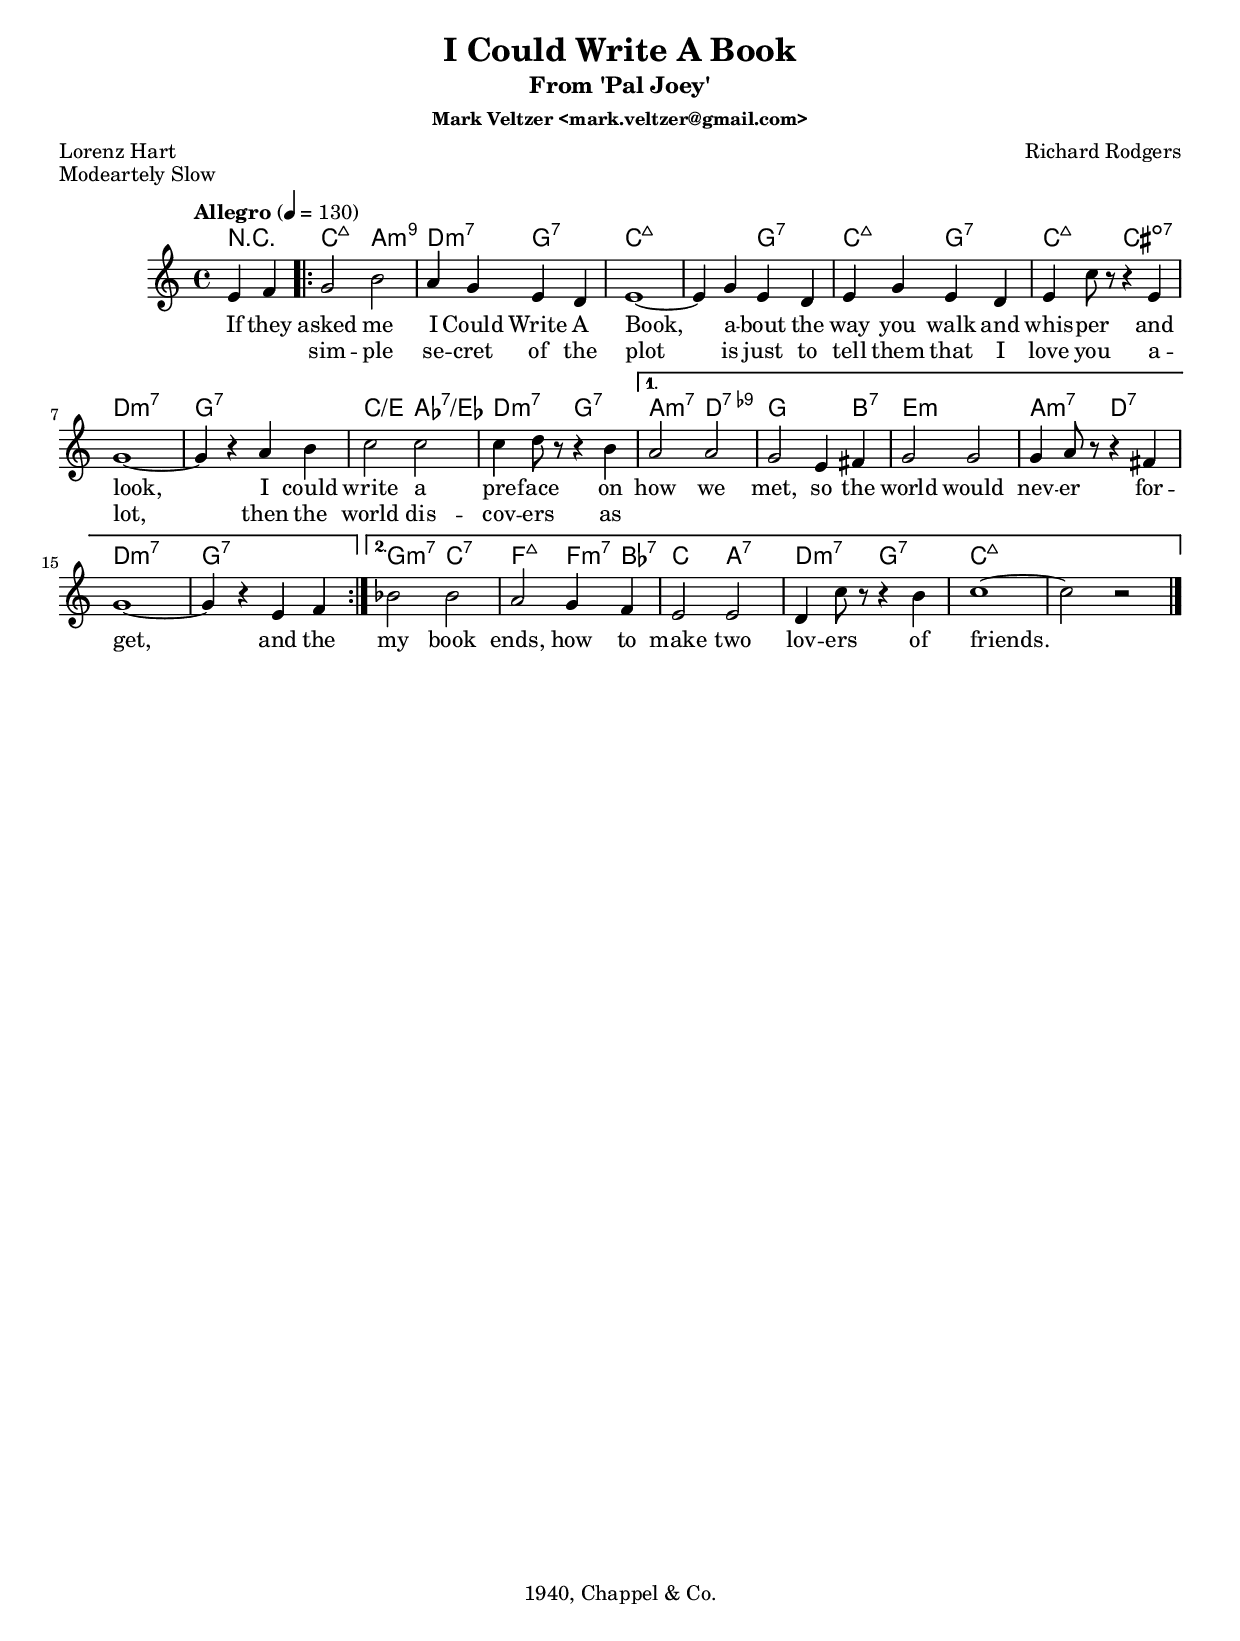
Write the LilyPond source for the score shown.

\include "src/include/common.lyi"
\header {
	title="I Could Write A Book"
	subtitle="From 'Pal Joey'"
	composer="Richard Rodgers"
	poet="Lorenz Hart"
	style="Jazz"
	piece="Modeartely Slow"
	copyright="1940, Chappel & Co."

	completion="5"

	uuid="e00ddbf8-a26e-11df-92da-0019d11e5a41"
}

%{
	TODO:
%}

myChords=\chordmode {
	\set chordChanges = ##t

	\partial 2 r2 |
	\repeat volta 2 {
		c2:maj7 a2:min9 | d2:min7 g2:7 | c1:maj7 | c2:maj7 g2:7 |
		c2:maj7 g2:7 | c2:maj7 cis2:dim7 | d1:min7 | g1:7 |
		c2/e aes2:7/ees | d2:min7 g2:7 |
	}
	\alternative {
		{
			a2:min7 d2:7.9- | g2. b4:7 |
			e1:min | a2:min7 d2:7 | d1:min7 | g1:7 |
		}
		{
			g2:min7 c2:7 | f2:maj7 f4:min7 bes4:7 |
			c2 a2:7 | d2:min7 g2:7 | c1:maj7 | c1:maj7 |
		}
	}
}

myVoice=\relative c' {
	\time 4/4
	\key c \major
	%% http://veltzer.net/blog/blog/2010/08/14/musical-tempo-table/
	\tempo "Allegro" 4 = 130

	\partial 2 e4 f4 |
	\repeat volta 2 {
		g2 b2 | a4 g e d | e1 ~ | e4 g e4 d4 |
		e4 g4 e4 d4 | e4 c'8 r8 r4 e,4 | g1 ~ | g4 r4 a4 b4 |
		c2 c2 | c4 d8 r8 r4 b4 |
	}
	\alternative {
		{
			a2 a2 | g2 e4 fis4 |
			g2 g2 | g4 a8 r8 r4 fis4 | g1 ~ | g4 r4 e4 f4 |
		}
		{
			bes2 bes2 | a2 g4 f4 |
			e2 e2 | d4 c'8 r8 r4 b4 | c1 ~ | c2 r2 |
		}
	}
	\bar "|."
}
myLyrics=\lyricmode {
	If they asked me I Could Write A Book,
	a -- bout the way you walk and whis -- per and look,
	I could write a pre -- face on how we met,
	so the world would nev -- er for -- get,

	and the

	my book ends,
	how to make two lov -- ers of friends.

}
myLyricsmore=\lyricmode {
	_ _ sim -- ple se -- cret of the plot
	is just to tell them that I love you a -- lot,
	then the world dis -- cov -- ers as
}
%% score for printing
\score {
	<<
		\new ChordNames="mychords" \myChords
		\new Voice="myvoice" \myVoice
		\new Lyrics \lyricsto "myvoice" \myLyrics
		\new Lyrics \lyricsto "myvoice" \myLyricsmore
	>>
	\layout {
	}
}
%% score for midi
\score {
	\unfoldRepeats
	<<
		\new ChordNames="mychords" \myChords
		\new Voice="myvoice" \myVoice
	>>
	\midi {
	}
}
